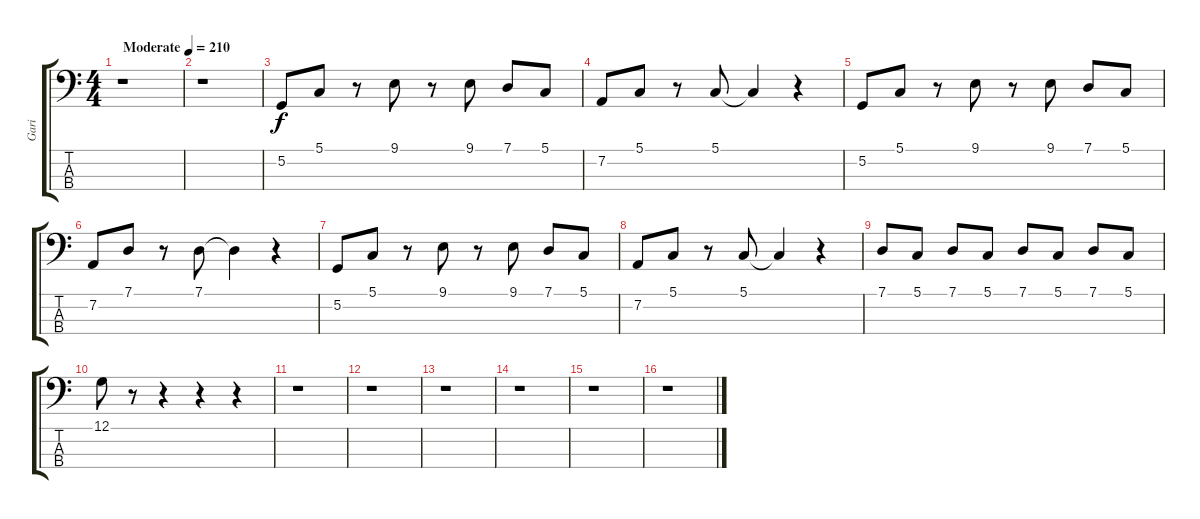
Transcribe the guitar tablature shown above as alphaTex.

\track ("Gari" "Gari") {instrument trombone}
\staff {score tabs}
\tuning (G2 D2 A1 E1) {hide}
\ts (4 4)
\tempo (210 "Moderate")
\clef f4
\ks c
r.1{dy f instrument trombone} |
r.1 |
5.2.8 5.1.8 r.8 9.1.8 r.8 9.1.8 7.1.8 5.1.8 |
7.2.8 5.1.8 r.8 5.1.8 5.1{t}.4 r.4 |
5.2.8 5.1.8 r.8 9.1.8 r.8 9.1.8 7.1.8 5.1.8 |
7.2.8 7.1.8 r.8 7.1.8 7.1{t}.4 r.4 |
5.2.8 5.1.8 r.8 9.1.8 r.8 9.1.8 7.1.8 5.1.8 |
7.2.8 5.1.8 r.8 5.1.8 5.1{t}.4 r.4 |
7.1.8 5.1.8 7.1.8 5.1.8 7.1.8 5.1.8 7.1.8 5.1.8 |
12.1.8 r.8 r.4 r.4 r.4 |
r.1 |
r.1 |
r.1 |
r.1 |
r.1 |
r.1
